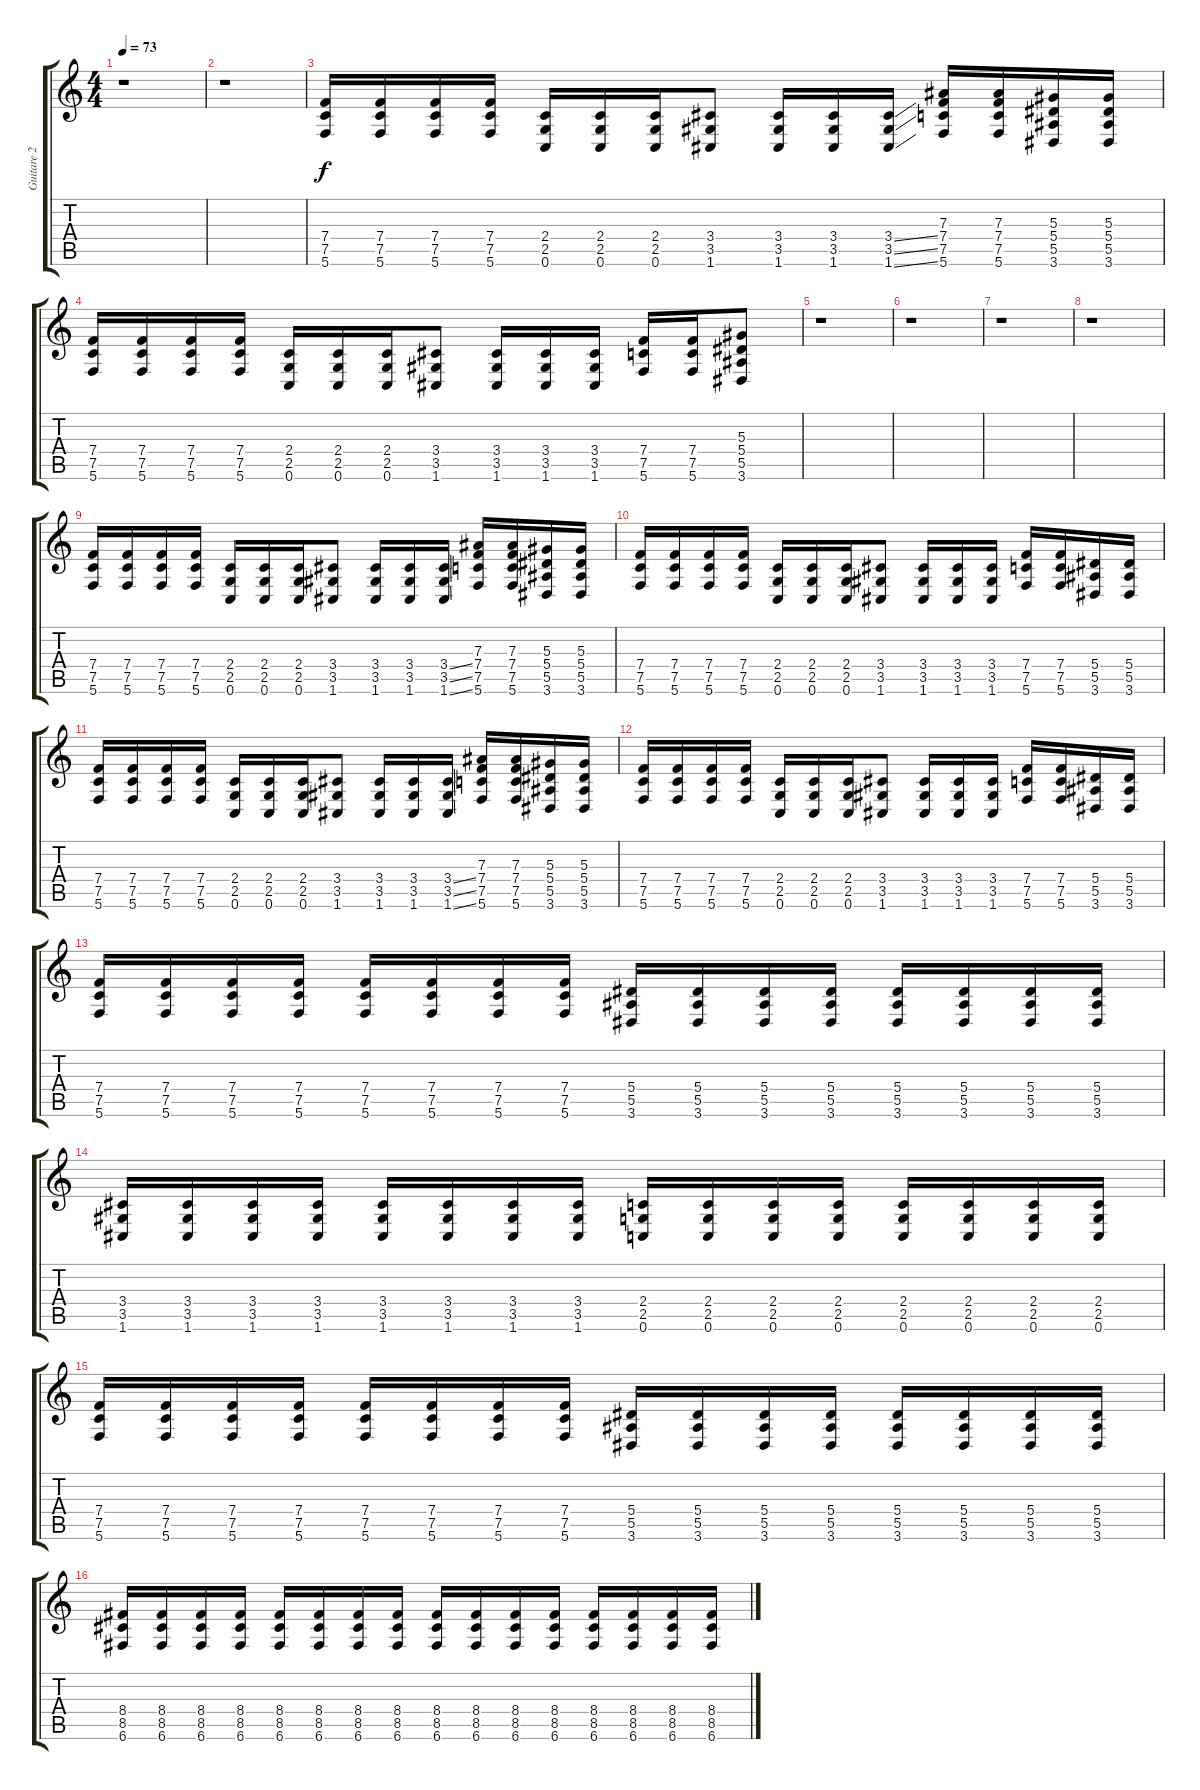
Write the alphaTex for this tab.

\track ("Guitare 2" "Guitare 2") {instrument distortionguitar}
\staff {score tabs}
\tuning (C4 G3 Eb3 Bb2 F2 C2) {hide}
\ts (4 4)
\tempo 73
\clef g2
\ks c
r.1{dy f instrument distortionguitar} |
r.1 |
(7.4 7.5 5.6).16 (7.4 7.5 5.6).16 (7.4 7.5 5.6).16 (7.4 7.5 5.6).16 (2.4 2.5 0.6).16 (2.4 2.5 0.6).16 (2.4 2.5 0.6).16 (3.4 3.5 1.6).8 (3.4 3.5 1.6).16 (3.4 3.5 1.6).16 (3.4{ss} 3.5{ss} 1.6{ss}).16 (7.3 7.4 7.5 5.6).16 (7.3 7.4 7.5 5.6).16 (5.3 5.4 5.5 3.6).16 (5.3 5.4 5.5 3.6).16 |
(7.4 7.5 5.6).16 (7.4 7.5 5.6).16 (7.4 7.5 5.6).16 (7.4 7.5 5.6).16 (2.4 2.5 0.6).16 (2.4 2.5 0.6).16 (2.4 2.5 0.6).16 (3.4 3.5 1.6).8 (3.4 3.5 1.6).16 (3.4 3.5 1.6).16 (3.4 3.5 1.6).16 (7.4 7.5 5.6).16 (7.4 7.5 5.6).16 (5.3 5.4 5.5 3.6).8 |
r.1 |
r.1 |
r.1 |
r.1 |
(7.4 7.5 5.6).16 (7.4 7.5 5.6).16 (7.4 7.5 5.6).16 (7.4 7.5 5.6).16 (2.4 2.5 0.6).16 (2.4 2.5 0.6).16 (2.4 2.5 0.6).16 (3.4 3.5 1.6).8 (3.4 3.5 1.6).16 (3.4 3.5 1.6).16 (3.4{ss} 3.5{ss} 1.6{ss}).16 (7.3 7.4 7.5 5.6).16 (7.3 7.4 7.5 5.6).16 (5.3 5.4 5.5 3.6).16 (5.3 5.4 5.5 3.6).16 |
(7.4 7.5 5.6).16 (7.4 7.5 5.6).16 (7.4 7.5 5.6).16 (7.4 7.5 5.6).16 (2.4 2.5 0.6).16 (2.4 2.5 0.6).16 (2.4 2.5 0.6).16 (3.4 3.5 1.6).8 (3.4 3.5 1.6).16 (3.4 3.5 1.6).16 (3.4 3.5 1.6).16 (7.4 7.5 5.6).16 (7.4 7.5 5.6).16 (5.4 5.5 3.6).16 (5.4 5.5 3.6).16 |
(7.4 7.5 5.6).16 (7.4 7.5 5.6).16 (7.4 7.5 5.6).16 (7.4 7.5 5.6).16 (2.4 2.5 0.6).16 (2.4 2.5 0.6).16 (2.4 2.5 0.6).16 (3.4 3.5 1.6).8 (3.4 3.5 1.6).16 (3.4 3.5 1.6).16 (3.4{ss} 3.5{ss} 1.6{ss}).16 (7.3 7.4 7.5 5.6).16 (7.3 7.4 7.5 5.6).16 (5.3 5.4 5.5 3.6).16 (5.3 5.4 5.5 3.6).16 |
(7.4 7.5 5.6).16 (7.4 7.5 5.6).16 (7.4 7.5 5.6).16 (7.4 7.5 5.6).16 (2.4 2.5 0.6).16 (2.4 2.5 0.6).16 (2.4 2.5 0.6).16 (3.4 3.5 1.6).8 (3.4 3.5 1.6).16 (3.4 3.5 1.6).16 (3.4 3.5 1.6).16 (7.4 7.5 5.6).16 (7.4 7.5 5.6).16 (5.4 5.5 3.6).16 (5.4 5.5 3.6).16 |
(7.4 7.5 5.6).16 (7.4 7.5 5.6).16 (7.4 7.5 5.6).16 (7.4 7.5 5.6).16 (7.4 7.5 5.6).16 (7.4 7.5 5.6).16 (7.4 7.5 5.6).16 (7.4 7.5 5.6).16 (5.4 5.5 3.6).16 (5.4 5.5 3.6).16 (5.4 5.5 3.6).16 (5.4 5.5 3.6).16 (5.4 5.5 3.6).16 (5.4 5.5 3.6).16 (5.4 5.5 3.6).16 (5.4 5.5 3.6).16 |
(3.4 3.5 1.6).16 (3.4 3.5 1.6).16 (3.4 3.5 1.6).16 (3.4 3.5 1.6).16 (3.4 3.5 1.6).16 (3.4 3.5 1.6).16 (3.4 3.5 1.6).16 (3.4 3.5 1.6).16 (2.4 2.5 0.6).16 (2.4 2.5 0.6).16 (2.4 2.5 0.6).16 (2.4 2.5 0.6).16 (2.4 2.5 0.6).16 (2.4 2.5 0.6).16 (2.4 2.5 0.6).16 (2.4 2.5 0.6).16 |
(7.4 7.5 5.6).16 (7.4 7.5 5.6).16 (7.4 7.5 5.6).16 (7.4 7.5 5.6).16 (7.4 7.5 5.6).16 (7.4 7.5 5.6).16 (7.4 7.5 5.6).16 (7.4 7.5 5.6).16 (5.4 5.5 3.6).16 (5.4 5.5 3.6).16 (5.4 5.5 3.6).16 (5.4 5.5 3.6).16 (5.4 5.5 3.6).16 (5.4 5.5 3.6).16 (5.4 5.5 3.6).16 (5.4 5.5 3.6).16 |
(8.4 8.5 6.6).16 (8.4 8.5 6.6).16 (8.4 8.5 6.6).16 (8.4 8.5 6.6).16 (8.4 8.5 6.6).16 (8.4 8.5 6.6).16 (8.4 8.5 6.6).16 (8.4 8.5 6.6).16 (8.4 8.5 6.6).16 (8.4 8.5 6.6).16 (8.4 8.5 6.6).16 (8.4 8.5 6.6).16 (8.4 8.5 6.6).16 (8.4 8.5 6.6).16 (8.4 8.5 6.6).16 (8.4 8.5 6.6).16
